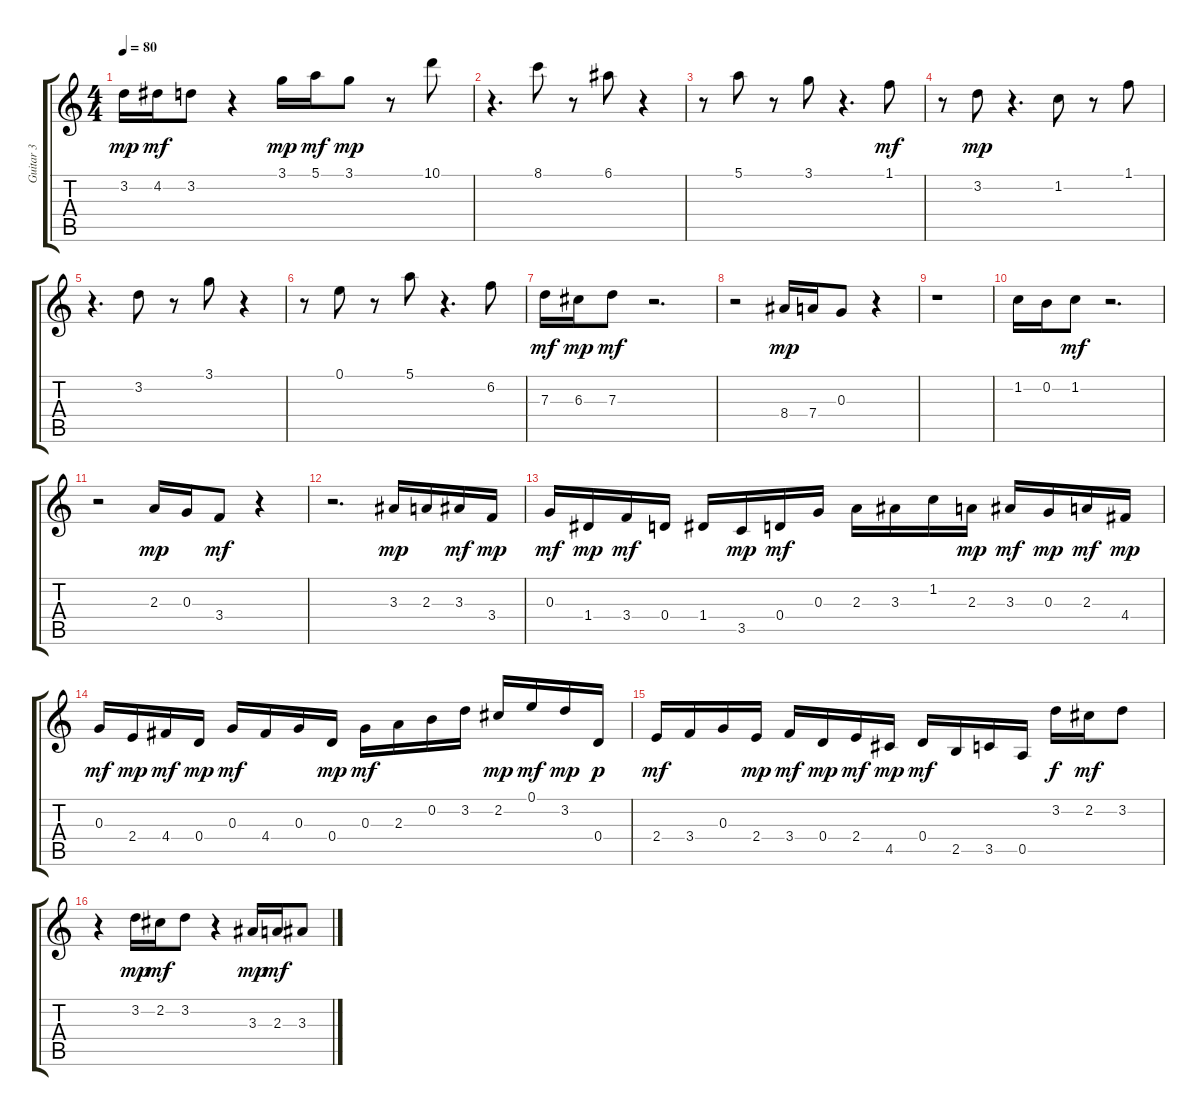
\track ("Guitar 3" "Guitar 3") {instrument acousticguitarnylon}
\staff {score tabs}
\tuning (E4 B3 G3 D3 A2 E2) {hide}
\ts (4 4)
\tempo 80
\clef g2
\ks c
3.2.16{dy mp} 4.2.16{dy mf} 3.2.8 r.4 3.1.16{dy mp} 5.1.16{dy mf} 3.1.8{dy mp} r.8 10.1.8 |
r.4{d} 8.1.8 r.8 6.1.8 r.4 |
r.8 5.1.8 r.8 3.1.8 r.4{d} 1.1.8{dy mf} |
r.8 3.2.8{dy mp} r.4{d} 1.2.8 r.8 1.1.8 |
r.4{d} 3.2.8 r.8 3.1.8 r.4 |
r.8 0.1.8 r.8 5.1.8 r.4{d} 6.2.8 |
7.3.16{dy mf} 6.3.16{dy mp} 7.3.8{dy mf} r.2{d} |
r.2 8.4.16{dy mp} 7.4.16 0.3.8 r.4 |
r.1 |
1.2.16 0.2.16 1.2.8{dy mf} r.2{d} |
r.2 2.3.16{dy mp} 0.3.16 3.4.8{dy mf} r.4 |
r.2{d} 3.3.16{dy mp} 2.3.16 3.3.16{dy mf} 3.4.16{dy mp} |
0.3.16{dy mf} 1.4.16{dy mp} 3.4.16{dy mf} 0.4.16 1.4.16 3.5.16{dy mp} 0.4.16{dy mf} 0.3.16 2.3.16 3.3.16 1.2.16 2.3.16{dy mp} 3.3.16{dy mf} 0.3.16{dy mp} 2.3.16{dy mf} 4.4.16{dy mp} |
0.3.16{dy mf} 2.4.16{dy mp} 4.4.16{dy mf} 0.4.16{dy mp} 0.3.16{dy mf} 4.4.16 0.3.16 0.4.16{dy mp} 0.3.16{dy mf} 2.3.16 0.2.16 3.2.16 2.2.16{dy mp} 0.1.16{dy mf} 3.2.16{dy mp} 0.4.16{dy p} |
2.4.16{dy mf} 3.4.16 0.3.16 2.4.16{dy mp} 3.4.16{dy mf} 0.4.16{dy mp} 2.4.16{dy mf} 4.5.16{dy mp} 0.4.16{dy mf} 2.5.16 3.5.16 0.5.16 3.2.16{dy f} 2.2.16{dy mf} 3.2.8 |
r.4 3.2.16{dy mp} 2.2.16{dy mf} 3.2.8 r.4 3.3.16{dy mp} 2.3.16{dy mf} 3.3.8
